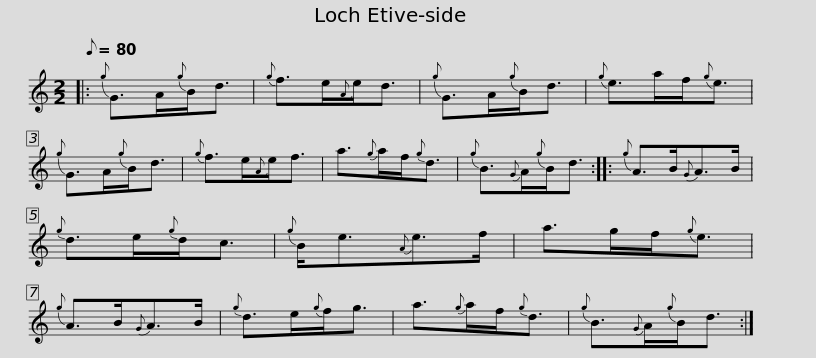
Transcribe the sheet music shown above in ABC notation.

X:1
L:1/8
Q:1/8=80
M:2/2
I:linebreak $
K:C
V:1 treble
V:1
|:{g} G>A{g}B<d |{g} f>e{A}e<d |{g} G>A{g}B<d |{g} e>af/{g}e3/2 |{g} G>A{g}B<d | %5
{g} f>e{A}e<f |$ a3/2{g}a/f/{g}d3/2 |{g} B3/2{G}A/{g}B<d ::{g} A>B{G}A>B |{g} d>e{g}d<c | %10
{g} B<e{A}e>f | a>gf/{g}e3/2 |${g} A>B{G}A>B |{g} d>e{g}f<g | a3/2{g}a/f/{g}d3/2 | %15
{g} B3/2{G}A/{g}B<d :| %16
